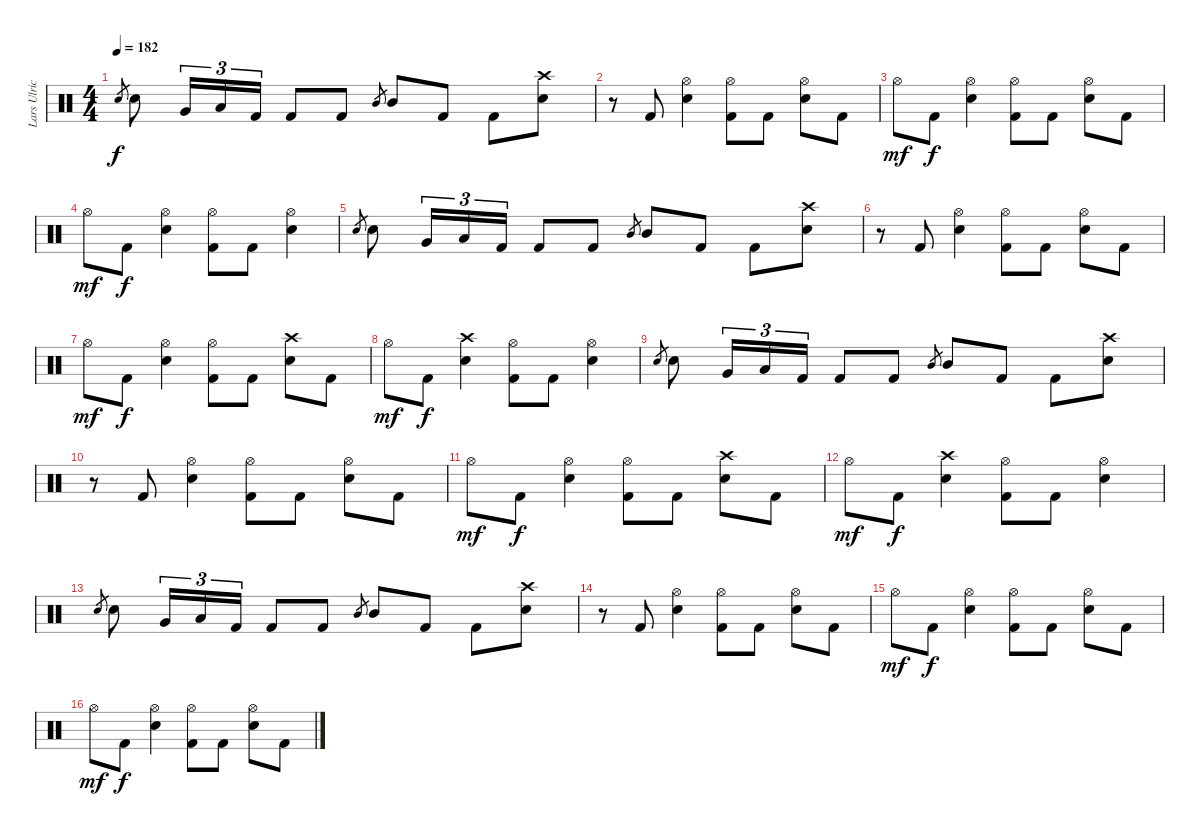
\track ("Lars Ulrich (Drums)" "Lars Ulric") {instrument percussion}
\staff {score}
\articulation defaults
\ts (4 4)
\tempo 182
\clef neutral
\ks c "Snare (hit) 2".8{gr dy f} "Snare (hit) 2".8 "Very Low Tom (hit)".16{tu (3 2)} "Low Tom (hit)".16{tu (3 2)} "Kick (hit) 2".16{tu (3 2)} "Kick (hit) 2".8 "Kick (hit) 2".8 "Mid Tom (hit)".8{gr} "Mid Tom (hit)".8 "Kick (hit) 2".8 "Kick (hit) 2".8
("Crash high (hit)" "Snare (hit) 2").8 |
r.8 "Kick (hit) 2".8 ("Hi-Hat (open)" "Snare (hit) 2").4 ("Hi-Hat (open)" "Kick (hit) 2").8 "Kick (hit) 2".8 ("Hi-Hat (open)" "Snare (hit) 2").8 "Kick (hit) 2".8 |
"Hi-Hat (open)".8{dy mf} "Kick (hit) 2".8{dy f} ("Hi-Hat (open)" "Snare (hit) 2").4 ("Hi-Hat (open)" "Kick (hit) 2").8 "Kick (hit) 2".8 ("Hi-Hat (open)" "Snare (hit) 2").8 "Kick (hit) 2".8 |
"Hi-Hat (open)".8{dy mf} "Kick (hit) 2".8{dy f} ("Hi-Hat (open)" "Snare (hit) 2").4 ("Hi-Hat (open)" "Kick (hit) 2").8 "Kick (hit) 2".8 ("Hi-Hat (open)" "Snare (hit) 2").4 |
"Snare (hit) 2".8{gr} "Snare (hit) 2".8 "Very Low Tom (hit)".16{tu (3 2)} "Low Tom (hit)".16{tu (3 2)} "Kick (hit) 2".16{tu (3 2)} "Kick (hit) 2".8 "Kick (hit) 2".8 "Mid Tom (hit)".8{gr} "Mid Tom (hit)".8 "Kick (hit) 2".8 "Kick (hit) 2".8 ("Crash high (hit)" "Snare (hit) 2").8 |
r.8 "Kick (hit) 2".8 ("Hi-Hat (open)" "Snare (hit) 2").4 ("Hi-Hat (open)" "Kick (hit) 2").8 "Kick (hit) 2".8 ("Hi-Hat (open)" "Snare (hit) 2").8 "Kick (hit) 2".8 |
"Hi-Hat (open)".8{dy mf} "Kick (hit) 2".8{dy f} ("Hi-Hat (open)" "Snare (hit) 2").4 ("Hi-Hat (open)" "Kick (hit) 2").8 "Kick (hit) 2".8 ("Crash high (hit)" "Snare (hit) 2").8 "Kick (hit) 2".8 |
"Hi-Hat (open)".8{dy mf} "Kick (hit) 2".8{dy f} ("Crash high (hit)" "Snare (hit) 2").4 ("Hi-Hat (open)" "Kick (hit) 2").8 "Kick (hit) 2".8 ("Hi-Hat (open)" "Snare (hit) 2").4 |
"Snare (hit) 2".8{gr} "Snare (hit) 2".8 "Very Low Tom (hit)".16{tu (3 2)} "Low Tom (hit)".16{tu (3 2)} "Kick (hit) 2".16{tu (3 2)} "Kick (hit) 2".8 "Kick (hit) 2".8 "Mid Tom (hit)".8{gr} "Mid Tom (hit)".8 "Kick (hit) 2".8 "Kick (hit) 2".8 ("Crash high (hit)" "Snare (hit) 2").8 |
r.8 "Kick (hit) 2".8 ("Hi-Hat (open)" "Snare (hit) 2").4 ("Hi-Hat (open)" "Kick (hit) 2").8 "Kick (hit) 2".8 ("Hi-Hat (open)" "Snare (hit) 2").8 "Kick (hit) 2".8 |
"Hi-Hat (open)".8{dy mf} "Kick (hit) 2".8{dy f} ("Hi-Hat (open)" "Snare (hit) 2").4 ("Hi-Hat (open)" "Kick (hit) 2").8 "Kick (hit) 2".8 ("Crash high (hit)" "Snare (hit) 2").8 "Kick (hit) 2".8 |
"Hi-Hat (open)".8{dy mf} "Kick (hit) 2".8{dy f} ("Crash high (hit)" "Snare (hit) 2").4 ("Hi-Hat (open)" "Kick (hit) 2").8 "Kick (hit) 2".8 ("Hi-Hat (open)" "Snare (hit) 2").4 |
"Snare (hit) 2".8{gr} "Snare (hit) 2".8 "Very Low Tom (hit)".16{tu (3 2)} "Low Tom (hit)".16{tu (3 2)} "Kick (hit) 2".16{tu (3 2)} "Kick (hit) 2".8 "Kick (hit) 2".8 "Mid Tom (hit)".8{gr} "Mid Tom (hit)".8 "Kick (hit) 2".8 "Kick (hit) 2".8 ("Crash high (hit)" "Snare (hit) 2").8 |
r.8 "Kick (hit) 2".8 ("Hi-Hat (open)" "Snare (hit) 2").4 ("Hi-Hat (open)" "Kick (hit) 2").8 "Kick (hit) 2".8 ("Hi-Hat (open)" "Snare (hit) 2").8 "Kick (hit) 2".8 |
"Hi-Hat (open)".8{dy mf} "Kick (hit) 2".8{dy f} ("Hi-Hat (open)" "Snare (hit) 2").4 ("Hi-Hat (open)" "Kick (hit) 2").8 "Kick (hit) 2".8 ("Hi-Hat (open)" "Snare (hit) 2").8 "Kick (hit) 2".8 |
"Hi-Hat (open)".8{dy mf} "Kick (hit) 2".8{dy f} ("Hi-Hat (open)" "Snare (hit) 2").4 ("Hi-Hat (open)" "Kick (hit) 2").8 "Kick (hit) 2".8 ("Hi-Hat (open)" "Snare (hit) 2").8 "Kick (hit) 2".8
